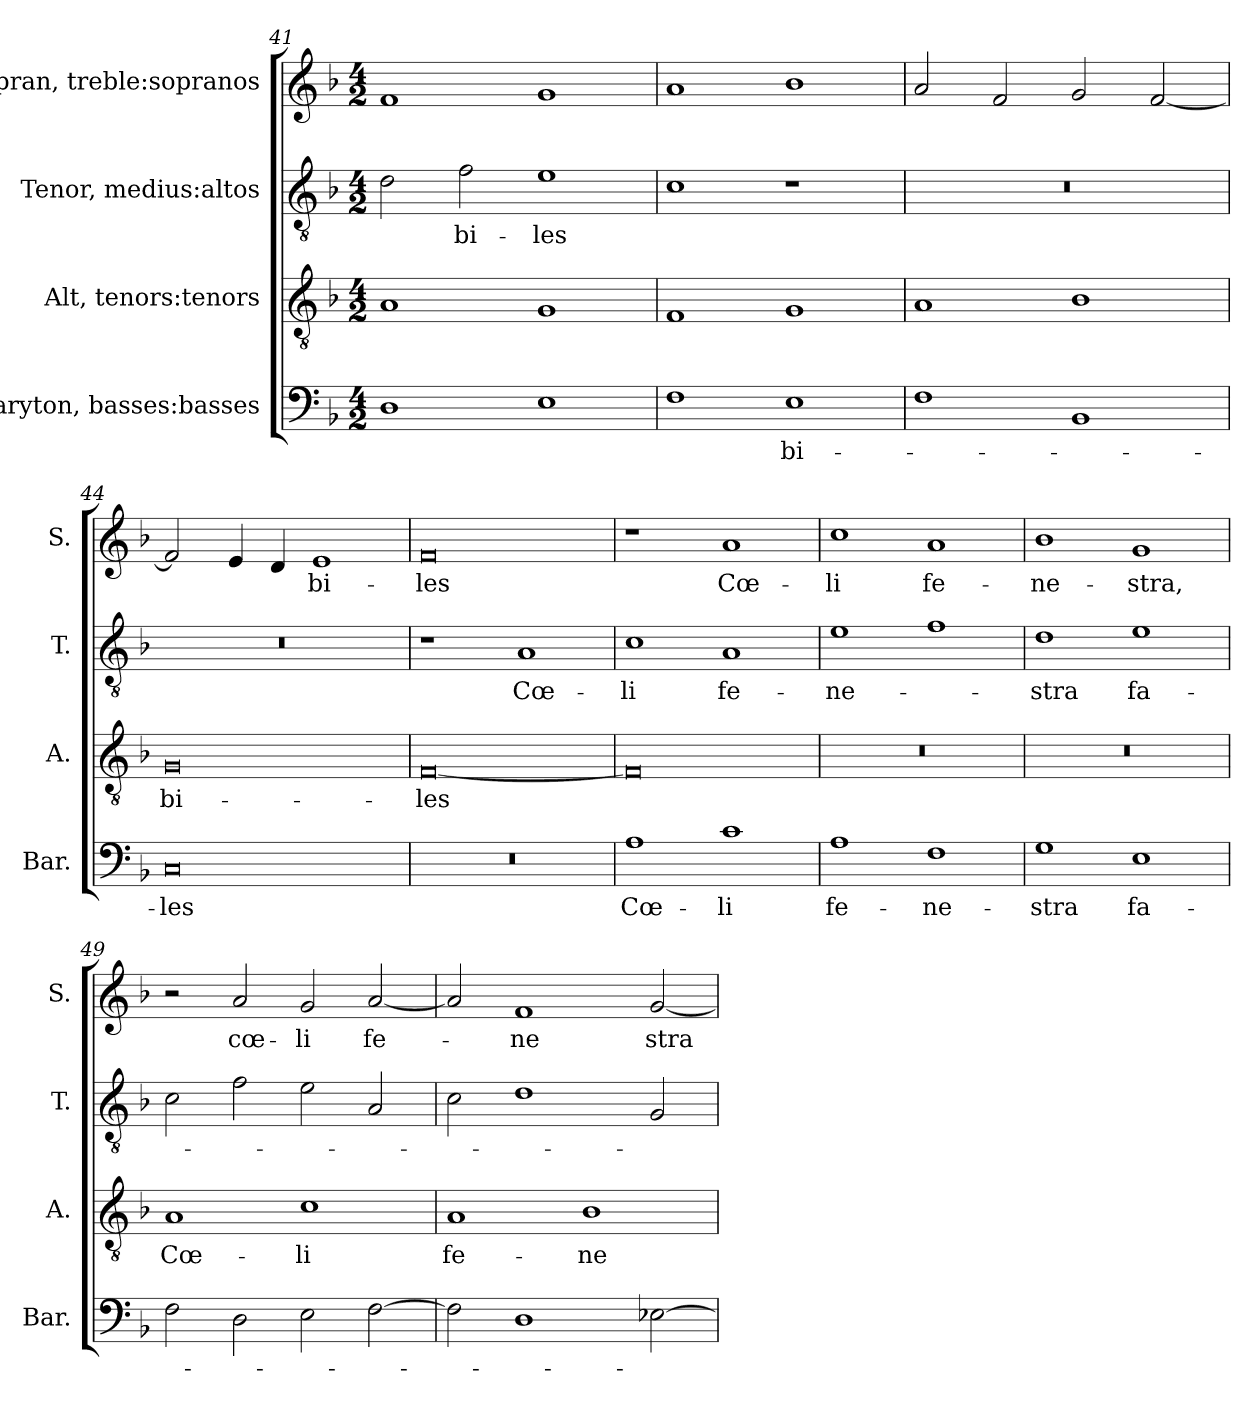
**kern	**text	**kern	**text	**kern	**text	**kern	**text
*part4	*part4	*part3	*part3	*part2	*part2	*part1	*part1
*staff4	*staff4	*staff3	*staff3	*staff2	*staff2	*staff1	*staff1
*I"Baryton, basses:basses	*	*I"Alt, tenors:tenors	*	*I"Tenor, medius:altos	*	*I"Sopran, treble:sopranos	*
*I'Bar.	*	*I'A.	*	*I'T.	*	*I'S.	*
*clefF4	*	*clefGv2	*	*clefGv2	*	*clefG2	*
*k[b-]	*	*k[b-]	*	*k[b-]	*	*k[b-]	*
*M4/2	*	*M4/2	*	*M4/2	*	*M4/2	*
=41	=41	=41	=41	=41	=41	=41	=41
1D	.	1A	.	2d\	.	1f	.
!	!	!	!	!	!LO:LY:b	!	!
.	.	.	.	2f\	-bi-	.	.
!	!	!	!	!	!LO:LY:b	!	!
1E	.	1G	.	1e	-les	1g	.
!!LO:LB:g=z
=42	=42	=42	=42	=42	=42	=42	=42
1F	.	1F	.	1c	.	1a	.
!	!LO:LY:b	!	!	!	!	!	!
1E	-bi-	1G	.	1r	.	1b-	.
=43	=43	=43	=43	=43	=43	=43	=43
1F	.	1A	.	0r	.	2a/	.
.	.	.	.	.	.	2f/	.
1BB-	.	1B-	.	.	.	2g/	.
.	.	.	.	.	.	[2f/	.
=44	=44	=44	=44	=44	=44	=44	=44
!	!LO:LY:b	!	!LO:LY:b	!	!	!	!
0C	-les	0G	-bi-	0r	.	2f/]	.
.	.	.	.	.	.	4e/	.
.	.	.	.	.	.	4d/	.
!	!	!	!	!	!	!	!LO:LY:b
.	.	.	.	.	.	1e	-bi-
=45	=45	=45	=45	=45	=45	=45	=45
!	!	!	!LO:LY:b	!	!	!	!LO:LY:b
0r	.	[0F	-les	1r	.	0f	-les
!	!	!	!	!	!LO:LY:b	!	!
.	.	.	.	1A	Cœ-	.	.
=46	=46	=46	=46	=46	=46	=46	=46
!	!LO:LY:b	!	!	!	!LO:LY:b	!	!
1A	Cœ-	0F]	.	1c	-li	1r	.
!	!LO:LY:b	!	!	!	!LO:LY:b	!	!LO:LY:b
1c	-li	.	.	1A	fe-	1a	Cœ-
=47	=47	=47	=47	=47	=47	=47	=47
!	!LO:LY:b	!	!	!	!LO:LY:b	!	!LO:LY:b
1A	fe-	0r	.	1e	-ne-	1cc	-li
!	!LO:LY:b	!	!	!	!	!	!LO:LY:b
1F	-ne-	.	.	1f	.	1a	fe-
=48	=48	=48	=48	=48	=48	=48	=48
!	!LO:LY:b	!	!	!	!LO:LY:b	!	!LO:LY:b
1G	-stra	0r	.	1d	-stra	1b-	-ne-
!	!LO:LY:b	!	!	!	!LO:LY:b	!	!LO:LY:b
1E	fa-	.	.	1e	fa-	1g	-stra,
=49	=49	=49	=49	=49	=49	=49	=49
!	!	!	!LO:LY:b	!	!	!	!
2F\	.	1A	Cœ-	2c\	.	2r	.
!	!	!	!	!	!	!	!LO:LY:b
2D\	.	.	.	2f\	.	2a/	cœ-
!	!	!	!LO:LY:b	!	!	!	!LO:LY:b
2E\	.	1c	-li	2e\	.	2g/	-li
!	!	!	!	!	!	!	!LO:LY:b
[2F\	.	.	.	2A/	.	[2a/	fe-
!!LO:LB:g=z
=50	=50	=50	=50	=50	=50	=50	=50
!	!	!	!LO:LY:b	!	!	!	!
2F\]	.	1A	fe-	2c\	.	2a/]	.
!	!	!	!	!	!	!	!LO:LY:b
1D	.	.	.	1d	.	1f	-ne
!	!	!	!LO:LY:b	!	!	!	!
.	.	1B-	-ne-	.	.	.	.
!	!	!	!	!	!	!	!LO:LY:b
[2E-X\	.	.	.	2G/	.	[2g/	stra
=	=	=	=	=	=	=	=
*-	*-	*-	*-	*-	*-	*-	*-
